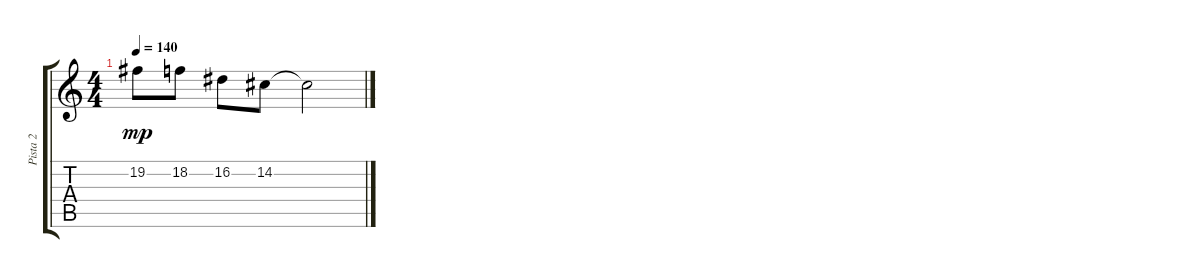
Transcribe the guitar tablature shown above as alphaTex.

\track ("Pista 2" "Pista 2") {instrument electricgrandpiano}
\staff {score tabs}
\tuning (E4 B3 G3 D3 A2 E2) {hide}
\ts (4 4)
\tempo 140
\clef g2
\ks c
19.2.8{dy mp} 18.2.8 16.2.8 14.2.8 14.2{t}.2
